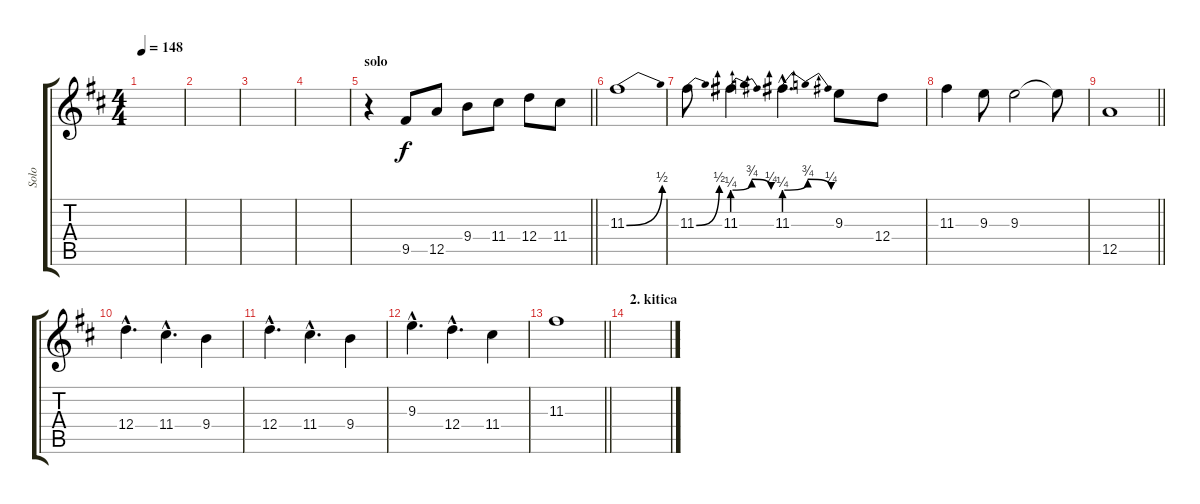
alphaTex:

\track ("Solo" "Solo") {instrument distortionguitar}
\staff {score tabs}
\tuning (E4 B3 G3 D3 A2 E2) {hide}
\ts (4 4)
\tempo 148
\clef g2
\ks d
|
|
|
|
\section ("" "solo")
\barLineRight lightlight
r.4 9.5.8 12.5.8 9.4.8 11.4.8 12.4.8 11.4.8 |
11.3{be (bend 0 0 60 2)}.1 |
11.3{be (bend 0 0 60 2)}.8 11.3{be (bendrelease 0 1 30 3 30 3 60 1)}.4 11.3{be (bendrelease 0 1 30 3 30 3 60 1) hac}.4{d} 9.3.8 12.4.8 |
11.3.4 9.3.8 9.3.2 9.3{t}.8 |
\barLineRight lightlight
12.5.1 |
12.4{hac}.4{d} 11.4{hac}.4{d} 9.4.4 |
12.4{hac}.4{d} 11.4{hac}.4{d} 9.4.4 |
9.3{hac}.4{d} 12.4{hac}.4{d} 11.4.4 |
\barLineRight lightlight
11.3.1 |
\section ("" "2. kitica")
